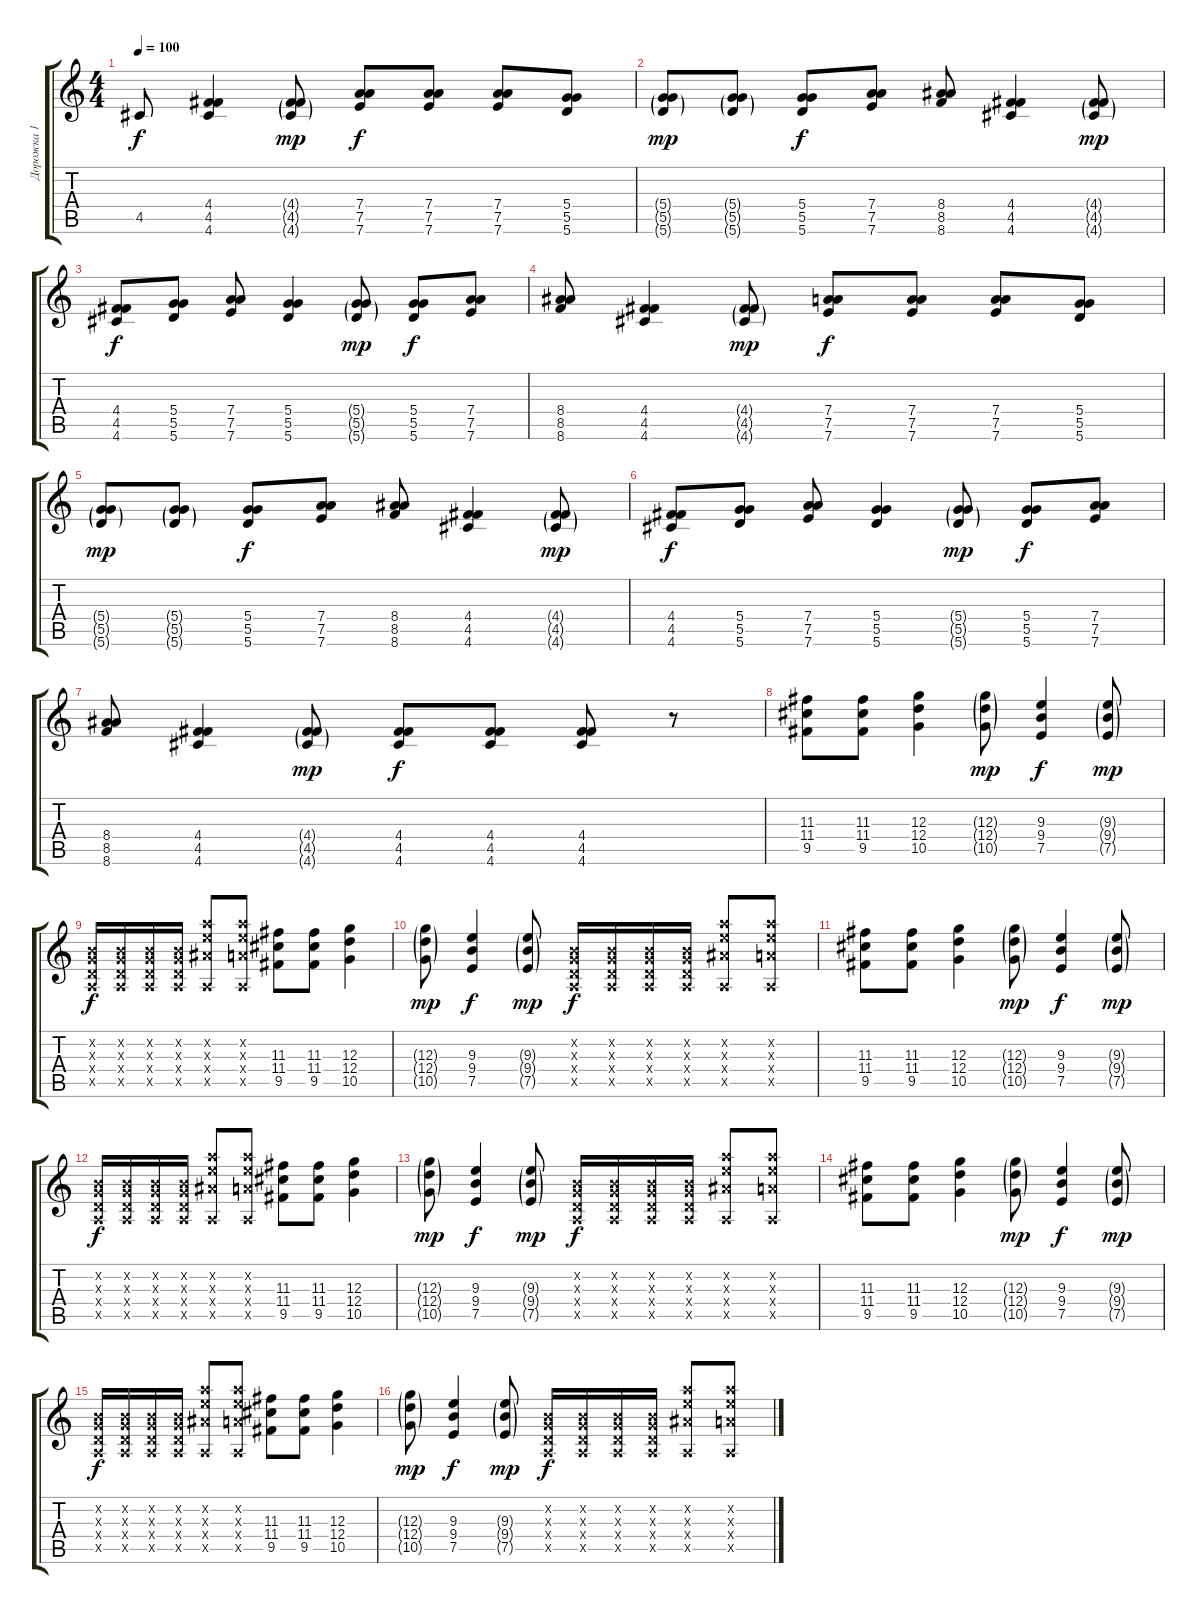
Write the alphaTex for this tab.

\track ("Дорожка 1" "Дорожка 1") {instrument distortionguitar}
\staff {score tabs}
\tuning (E4 B3 G3 D3 A2 D3) {hide}
\ts (4 4)
\tempo 100
\clef g2
\ks c
4.5.8{dy f} (4.4 4.5 4.6).4 (4.4{g} 4.5{g} 4.6{g}).8{dy mp} (7.4 7.5 7.6).8{dy f} (7.4 7.5 7.6).8 (7.4 7.5 7.6).8 (5.4 5.5 5.6).8 |
(5.4{g} 5.5{g} 5.6{g}).8{dy mp} (5.4{g} 5.5{g} 5.6{g}).8 (5.4 5.5 5.6).8{dy f} (7.4 7.5 7.6).8 (8.4 8.5 8.6).8 (4.4 4.5 4.6).4 (4.4{g} 4.5{g} 4.6{g}).8{dy mp} |
(4.4 4.5 4.6).8{dy f} (5.4 5.5 5.6).8 (7.4 7.5 7.6).8 (5.4 5.5 5.6).4 (5.4{g} 5.5{g} 5.6{g}).8{dy mp} (5.4 5.5 5.6).8{dy f} (7.4 7.5 7.6).8 |
(8.4 8.5 8.6).8 (4.4 4.5 4.6).4 (4.4{g} 4.5{g} 4.6{g}).8{dy mp} (7.4 7.5 7.6).8{dy f} (7.4 7.5 7.6).8 (7.4 7.5 7.6).8 (5.4 5.5 5.6).8 |
(5.4{g} 5.5{g} 5.6{g}).8{dy mp} (5.4{g} 5.5{g} 5.6{g}).8 (5.4 5.5 5.6).8{dy f} (7.4 7.5 7.6).8 (8.4 8.5 8.6).8 (4.4 4.5 4.6).4 (4.4{g} 4.5{g} 4.6{g}).8{dy mp} |
(4.4 4.5 4.6).8{dy f} (5.4 5.5 5.6).8 (7.4 7.5 7.6).8 (5.4 5.5 5.6).4 (5.4{g} 5.5{g} 5.6{g}).8{dy mp} (5.4 5.5 5.6).8{dy f} (7.4 7.5 7.6).8 |
(8.4 8.5 8.6).8 (4.4 4.5 4.6).4 (4.4{g} 4.5{g} 4.6{g}).8{dy mp} (4.4 4.5 4.6).8{dy f} (4.4 4.5 4.6).8 (4.4 4.5 4.6).8 r.8 |
(11.3 11.4 9.5).8 (11.3 11.4 9.5).8 (12.3 12.4 10.5).4 (12.3{g} 12.4{g} 10.5{g}).8{dy mp} (9.3 9.4 7.5).4{dy f} (9.3{g} 9.4{g} 7.5{g}).8{dy mp} |
(0.2{x} 0.3{x} 0.4{x} 0.5{x}).16{dy f} (0.2{x} 0.3{x} 0.4{x} 0.5{x}).16 (0.2{x} 0.3{x} 0.4{x} 0.5{x}).16 (0.2{x} 0.3{x} 0.4{x} 0.5{x}).16 (10.2{x} 9.3{x} 8.4{x} 0.5{x}).8 (10.2{x} 9.3{x} 7.4{x} 0.5{x}).8 (11.3 11.4 9.5).8 (11.3 11.4 9.5).8 (12.3 12.4 10.5).4 |
(12.3{g} 12.4{g} 10.5{g}).8{dy mp} (9.3 9.4 7.5).4{dy f} (9.3{g} 9.4{g} 7.5{g}).8{dy mp} (0.2{x} 0.3{x} 0.4{x} 0.5{x}).16{dy f} (0.2{x} 0.3{x} 0.4{x} 0.5{x}).16 (0.2{x} 0.3{x} 0.4{x} 0.5{x}).16 (0.2{x} 0.3{x} 0.4{x} 0.5{x}).16 (10.2{x} 9.3{x} 8.4{x} 0.5{x}).8 (10.2{x} 9.3{x} 7.4{x} 0.5{x}).8 |
(11.3 11.4 9.5).8 (11.3 11.4 9.5).8 (12.3 12.4 10.5).4 (12.3{g} 12.4{g} 10.5{g}).8{dy mp} (9.3 9.4 7.5).4{dy f} (9.3{g} 9.4{g} 7.5{g}).8{dy mp} |
(0.2{x} 0.3{x} 0.4{x} 0.5{x}).16{dy f} (0.2{x} 0.3{x} 0.4{x} 0.5{x}).16 (0.2{x} 0.3{x} 0.4{x} 0.5{x}).16 (0.2{x} 0.3{x} 0.4{x} 0.5{x}).16 (10.2{x} 9.3{x} 8.4{x} 0.5{x}).8 (10.2{x} 9.3{x} 7.4{x} 0.5{x}).8 (11.3 11.4 9.5).8 (11.3 11.4 9.5).8 (12.3 12.4 10.5).4 |
(12.3{g} 12.4{g} 10.5{g}).8{dy mp} (9.3 9.4 7.5).4{dy f} (9.3{g} 9.4{g} 7.5{g}).8{dy mp} (0.2{x} 0.3{x} 0.4{x} 0.5{x}).16{dy f} (0.2{x} 0.3{x} 0.4{x} 0.5{x}).16 (0.2{x} 0.3{x} 0.4{x} 0.5{x}).16 (0.2{x} 0.3{x} 0.4{x} 0.5{x}).16 (10.2{x} 9.3{x} 8.4{x} 0.5{x}).8 (10.2{x} 9.3{x} 7.4{x} 0.5{x}).8 |
(11.3 11.4 9.5).8 (11.3 11.4 9.5).8 (12.3 12.4 10.5).4 (12.3{g} 12.4{g} 10.5{g}).8{dy mp} (9.3 9.4 7.5).4{dy f} (9.3{g} 9.4{g} 7.5{g}).8{dy mp} |
(0.2{x} 0.3{x} 0.4{x} 0.5{x}).16{dy f} (0.2{x} 0.3{x} 0.4{x} 0.5{x}).16 (0.2{x} 0.3{x} 0.4{x} 0.5{x}).16 (0.2{x} 0.3{x} 0.4{x} 0.5{x}).16 (10.2{x} 9.3{x} 8.4{x} 0.5{x}).8 (10.2{x} 9.3{x} 7.4{x} 0.5{x}).8 (11.3 11.4 9.5).8 (11.3 11.4 9.5).8 (12.3 12.4 10.5).4 |
(12.3{g} 12.4{g} 10.5{g}).8{dy mp} (9.3 9.4 7.5).4{dy f} (9.3{g} 9.4{g} 7.5{g}).8{dy mp} (0.2{x} 0.3{x} 0.4{x} 0.5{x}).16{dy f} (0.2{x} 0.3{x} 0.4{x} 0.5{x}).16 (0.2{x} 0.3{x} 0.4{x} 0.5{x}).16 (0.2{x} 0.3{x} 0.4{x} 0.5{x}).16 (10.2{x} 9.3{x} 8.4{x} 0.5{x}).8 (10.2{x} 9.3{x} 7.4{x} 0.5{x}).8
